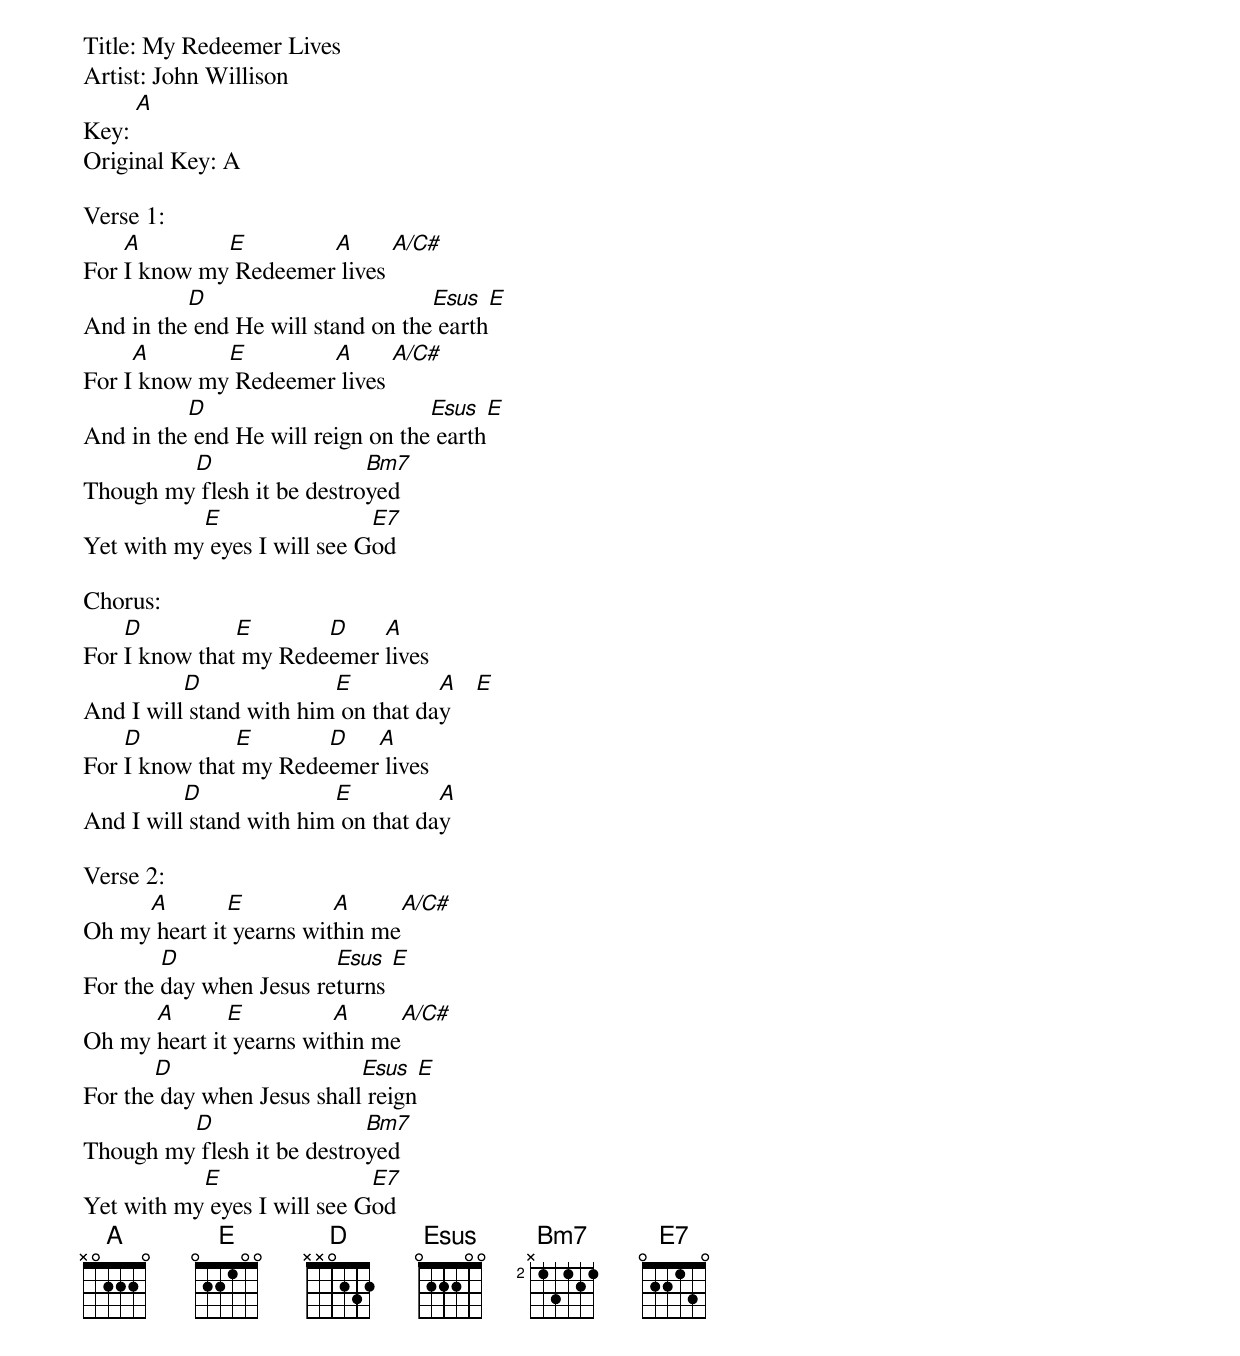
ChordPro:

Title: My Redeemer Lives
Artist: John Willison
Key: [A]
Original Key: A

Verse 1:
For [A]I know my[E] Redeemer[A] lives [A/C#]
And in the[D] end He will stand on the[Esus] earth[E]
For I[A] know my[E] Redeemer[A] lives [A/C#]
And in the[D] end He will reign on the[Esus] earth[E]
Though my[D] flesh it be destro[Bm7]yed
Yet with my[E] eyes I will see G[E7]od

Chorus:
For [D]I know that[E] my Rede[D]emer [A]lives
And I will[D] stand with him[E] on that da[A]y    [E]
For [D]I know that[E] my Rede[D]emer[A] lives
And I will[D] stand with him[E] on that da[A]y

Verse 2:
Oh my[A] heart it[E] yearns wit[A]hin me[A/C#]
For the [D]day when Jesus re[Esus]turns [E]
Oh my [A]heart it[E] yearns wit[A]hin me[A/C#]
For the[D] day when Jesus shall[Esus] reign[E]
Though my[D] flesh it be destro[Bm7]yed
Yet with my[E] eyes I will see G[E7]od
